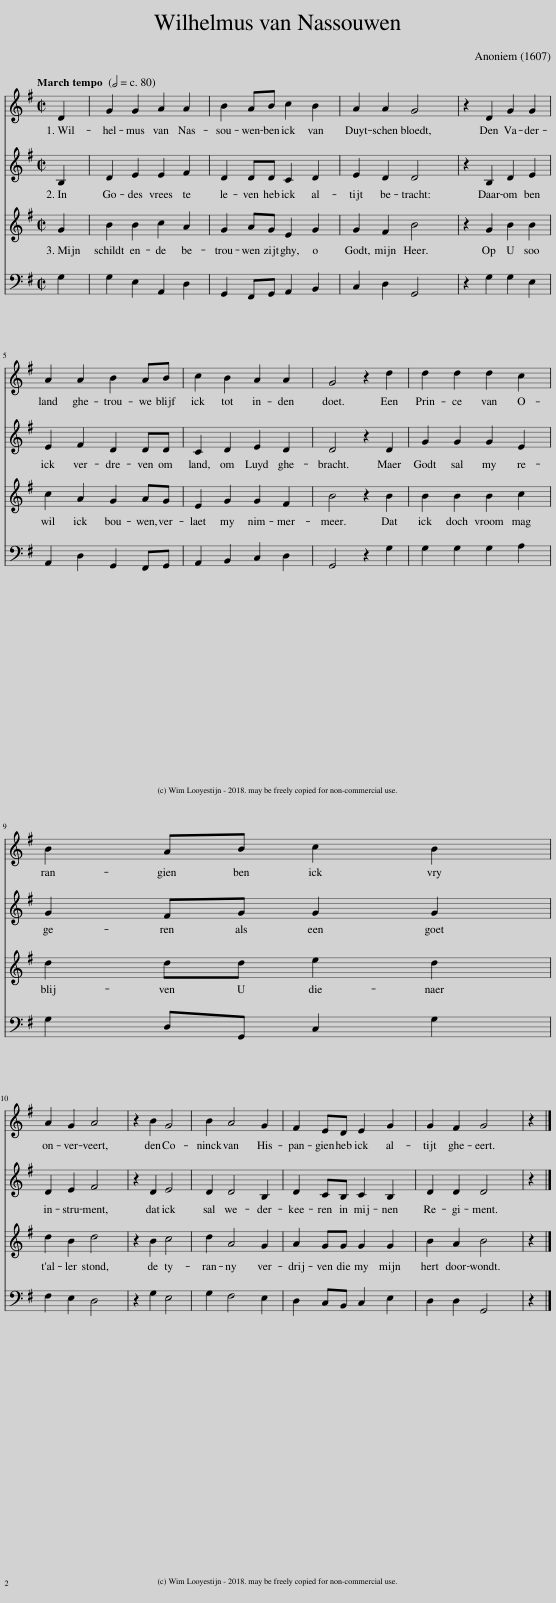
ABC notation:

X:1
%%score 1 2 3 4
L:1/8
Q:1/2=160
M:2/2
I:linebreak $
K:G
V:1 treble
V:2 treble
V:3 treble
V:4 bass
V:1
 D2 | G2 G2 A2 A2 | B2 AB c2 B2 | A2 A2 G4 | z2 D2 G2 G2 |$ %5
 A2 A2 B2 AB | c2 B2 A2 A2 | G4 z2 d2 | d2 d2 d2 c2 |$ B2 AB c2 B2 |$ %10
 A2 G2 A4 | z2 B2 G4 | B2 A4 G2 | F2 ED E2 G2 | G2 F2 G4 | %15
 z2 |] %16
V:2
 B,2 | D2 E2 E2 F2 | D2 DD C2 D2 | E2 D2 D4 | z2 B,2 D2 E2 |$ %5
 E2 F2 D2 DD | C2 D2 E2 D2 | D4 z2 D2 | G2 G2 G2 E2 |$ G2 FG G2 G2 |$ %10
 D2 E2 F4 | z2 D2 E4 | D2 D4 B,2 | D2 CB, C2 B,2 | D2 D2 D4 | %15
 z2 |] %16
V:3
 G2 | B2 B2 c2 A2 | G2 AG E2 G2 | G2 F2 B4 | z2 G2 B2 B2 |$ %5
 c2 A2 G2 AG | E2 G2 G2 F2 | B4 z2 B2 | B2 B2 B2 c2 |$ d2 dd e2 d2 |$ %10
 d2 B2 d4 | z2 B2 c4 | d2 A4 G2 | A2 GG G2 G2 | B2 A2 B4 | %15
 z2 |] %16
V:4
 G,2 | G,2 E,2 A,,2 D,2 | G,,2 F,,G,, A,,2 B,,2 | C,2 D,2 G,,4 | z2 G,2 G,2 E,2 |$ %5
 A,,2 D,2 G,,2 F,,G,, | A,,2 B,,2 C,2 D,2 | G,,4 z2 G,2 | G,2 G,2 G,2 A,2 |$ G,2 D,G,, C,2 G,2 |$ %10
 F,2 E,2 D,4 | z2 G,2 E,4 | G,2 F,4 E,2 | D,2 C,B,, C,2 E,2 | D,2 D,2 G,,4 | %15
 z2 |] %16
